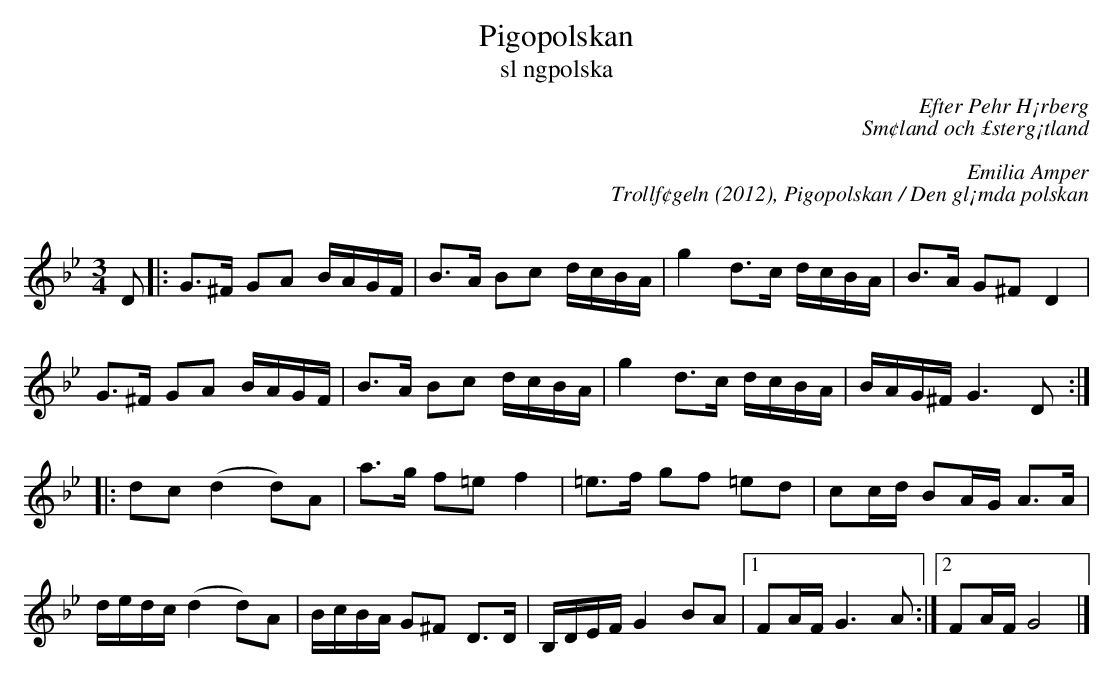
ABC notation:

X:1
Q: 90
T: Pigopolskan
T: sl ngpolska
C: Efter Pehr H¡rberg
C: Sm¢land och £sterg¡tland
C:
C: Emilia Amper
C: Trollf¢geln (2012), Pigopolskan / Den gl¡mda polskan
M: 3/4
L: 1/8
K: Gm
D |: G3/^F/ GA B/A/G/F/ | B3/A/ Bc d/c/B/A/ | g2 d3/c/ d/c/B/A/ | B3/A/ G^F D2 |
G3/^F/ GA B/A/G/F/ | B3/A/ Bc d/c/B/A/ | g2 d3/c/ d/c/B/A/ | B/A/G/^F/ G3 D :|
|: dc (d2 d)A | a3/g/ f=e f2 | =e3/f/ gf =ed | cc/d/ BA/G/ A3/A/ |
d/e/d/c/ (d2 d)A | B/c/B/A/ G^F D3/D/ | B,/D/E/F/ G2 BA |[1 FA/F/ G3 A :|[2 FA/F/ G4 |]
